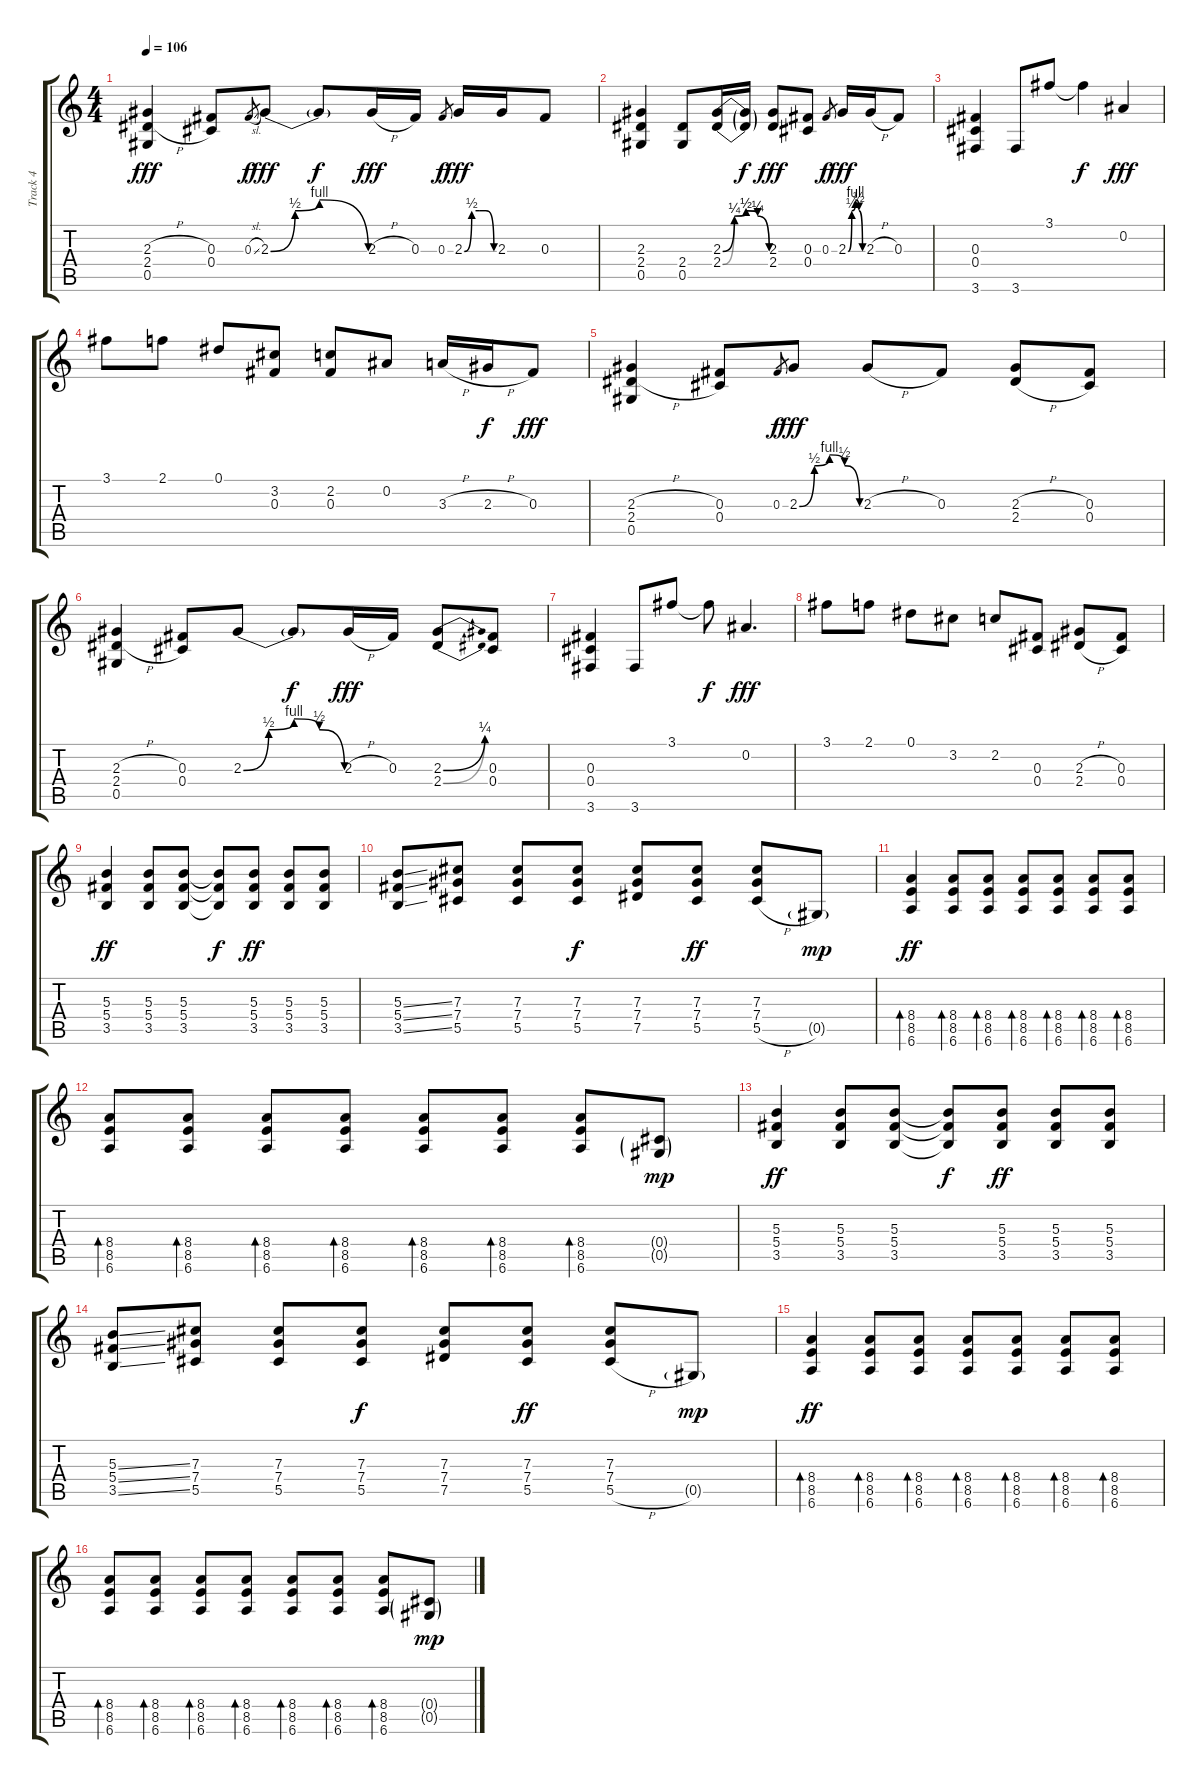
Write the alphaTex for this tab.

\track ("Track 4" "Track 4") {instrument electricguitarclean}
\staff {score tabs}
\tuning (Eb4 Bb3 Gb3 Db3 Ab2 Eb2) {hide}
\ts (4 4)
\tempo 106
\clef g2
\ks c
(2.3{h} 2.4{h} 0.5).4{dy fff} (0.3 0.4).8 0.3{sl}.8{gr dy f} 2.3{be (custom 0 0 15 2 30 4 60 0)}.8{dy fff} 2.3{t}.8{dy f} 2.3{h}.16{dy fff} 0.3.16 0.3.8{gr dy f} 2.3{be (custom 0 0 15 2 30 2 44 2 60 0)}.16{dy fff} 2.3.16 0.3.8 |
(2.3 2.4 0.5).4 (2.4 0.5).8 (2.3{be (custom 0 0 15 1 30 2 45 1 60 0)} 2.4{be (custom 0 0 15 1 30 2 45 1 60 0)}).16 (2.3{t} 2.4{t}).16{dy f} (2.3 2.4).8{dy fff} (0.3 0.4).8 0.3.8{gr dy f} 2.3{be (custom 0 0 15 2 30 4 45 2 60 0)}.16{dy fff} 2.3{h}.16 0.3.8 |
(0.3 0.4 3.6).4 3.6.8 3.1.8 3.1{t}.4{dy f} 0.2.4{dy fff} |
3.1.8 2.1.8 0.1.8 (3.2 0.3).8 (2.2 0.3).8 0.2.8 3.3{h}.16 2.3{h}.16{dy f} 0.3.8{dy fff} |
(2.3{h} 2.4{h} 0.5).4 (0.3 0.4).8 0.3.8{gr dy f} 2.3{be (custom 0 0 15 2 30 4 45 2 60 0)}.8{dy fff} 2.3{h}.8 0.3.8 (2.3{h} 2.4{h}).8 (0.3 0.4).8 |
(2.3{h} 2.4{h} 0.5).4 (0.3 0.4).8 2.3{be (custom 0 0 15 2 30 4 45 2 60 0)}.8 2.3{t}.8{dy f} 2.3{h}.16{dy fff} 0.3.16 (2.3{be (bend 0 0 60 1)} 2.4{be (bend 0 0 60 1)}).8 (0.3 0.4).8 |
(0.3 0.4 3.6).4 3.6.8 3.1.8 3.1{t}.8{dy f} 0.2.4{d dy fff} |
3.1.8 2.1.8 0.1.8 3.2.8 2.2.8 (0.3 0.4).8 (2.3{h} 2.4{h}).8 (0.3 0.4).8 |
(5.3 5.4 3.5).4{dy ff} (5.3 5.4 3.5).8 (5.3 5.4 3.5).8 (5.3{t} 5.4{t} 3.5{t}).8{dy f} (5.3 5.4 3.5).8{dy ff} (5.3 5.4 3.5).8 (5.3 5.4 3.5).8 |
(5.3{ss} 5.4{ss} 3.5{ss}).8 (7.3 7.4 5.5).8 (7.3 7.4 5.5).8 (7.3 7.4 5.5).8{dy f} (7.3 7.4 7.5).8 (7.3 7.4 5.5).8{dy ff} (7.3 7.4 5.5{h}).8 0.5{g}.8{dy mp} |
(8.4 8.5 6.6).4{bd 60 dy ff} (8.4 8.5 6.6).8{bd 60} (8.4 8.5 6.6).8{bd 60} (8.4 8.5 6.6).8{bd 60} (8.4 8.5 6.6).8{bd 60} (8.4 8.5 6.6).8{bd 60} (8.4 8.5 6.6).8{bd 60} |
(8.4 8.5 6.6).8{bd 60} (8.4 8.5 6.6).8{bd 60} (8.4 8.5 6.6).8{bd 60} (8.4 8.5 6.6).8{bd 60} (8.4 8.5 6.6).8{bd 60} (8.4 8.5 6.6).8{bd 60} (8.4 8.5 6.6).8{bd 60} (0.4{g} 0.5{g}).8{dy mp} |
(5.3 5.4 3.5).4{dy ff} (5.3 5.4 3.5).8 (5.3 5.4 3.5).8 (5.3{t} 5.4{t} 3.5{t}).8{dy f} (5.3 5.4 3.5).8{dy ff} (5.3 5.4 3.5).8 (5.3 5.4 3.5).8 |
(5.3{ss} 5.4{ss} 3.5{ss}).8 (7.3 7.4 5.5).8 (7.3 7.4 5.5).8 (7.3 7.4 5.5).8{dy f} (7.3 7.4 7.5).8 (7.3 7.4 5.5).8{dy ff} (7.3 7.4 5.5{h}).8 0.5{g}.8{dy mp} |
(8.4 8.5 6.6).4{bd 60 dy ff} (8.4 8.5 6.6).8{bd 60} (8.4 8.5 6.6).8{bd 60} (8.4 8.5 6.6).8{bd 60} (8.4 8.5 6.6).8{bd 60} (8.4 8.5 6.6).8{bd 60} (8.4 8.5 6.6).8{bd 60} |
(8.4 8.5 6.6).8{bd 60} (8.4 8.5 6.6).8{bd 60} (8.4 8.5 6.6).8{bd 60} (8.4 8.5 6.6).8{bd 60} (8.4 8.5 6.6).8{bd 60} (8.4 8.5 6.6).8{bd 60} (8.4 8.5 6.6).8{bd 60} (0.4{g} 0.5{g}).8{dy mp}
